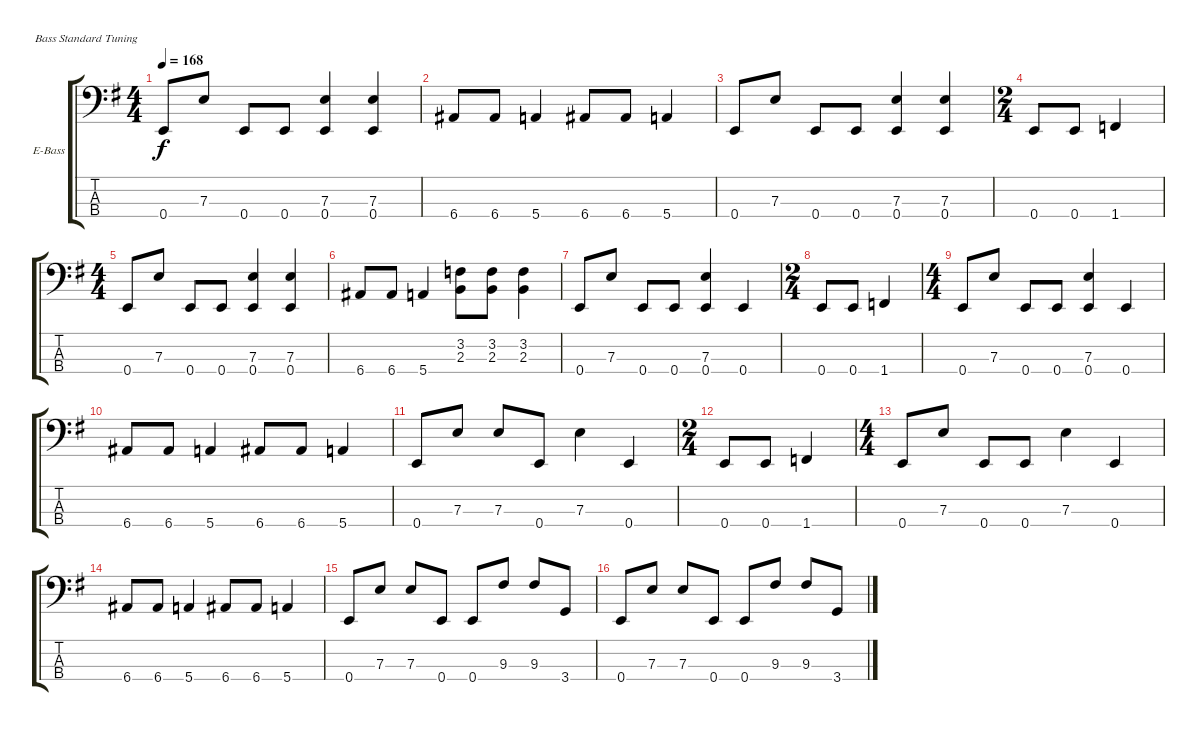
\bracketExtendMode groupsimilarinstruments
\firstSystemTrackNameOrientation horizontal
\otherSystemsTrackNameOrientation horizontal
\track ("Bass" "E-Bass") {instrument electricbasspick}
\staff {score tabs}
\tuning (G2 D2 A1 E1)
\ts (4 4)
\tempo 168
\clef f4
\scale
1.10845
\ks g
0.4.8{dy f} 7.3.8 0.4.8 0.4.8 (7.3 0.4).4 (7.3 0.4).4 |
\scale
0.891551 6.4.8 6.4.8 5.4.4 6.4.8 6.4.8 5.4.4 |
\scale
1.07818 0.4.8 7.3.8 0.4.8 0.4.8 (7.3 0.4).4 (7.3 0.4).4 |
\ts (2 4)
\scale
0.921816 0.4.8 0.4.8 1.4.4 |
\ts (4 4)
\scale
1.10845 0.4.8 7.3.8 0.4.8 0.4.8 (7.3 0.4).4 (7.3 0.4).4 |
\scale
0.891551 6.4.8 6.4.8 5.4.4 (3.2 2.3).8 (3.2 2.3).8 (3.2 2.3).4 |
\scale
1.07818 0.4.8 7.3.8 0.4.8 0.4.8 (7.3 0.4).4 0.4.4 |
\ts (2 4)
\scale
0.921816 0.4.8 0.4.8 1.4.4 |
\ts (4 4)
\scale
1.10845 0.4.8 7.3.8 0.4.8 0.4.8 (7.3 0.4).4 0.4.4 |
\scale
0.891551 6.4.8 6.4.8 5.4.4 6.4.8 6.4.8 5.4.4 |
\scale
1.07818 0.4.8 7.3.8 7.3.8 0.4.8 7.3.4 0.4.4 |
\ts (2 4)
\scale
0.921816 0.4.8 0.4.8 1.4.4 |
\ts (4 4)
\scale
1.10845 0.4.8 7.3.8 0.4.8 0.4.8 7.3.4 0.4.4 |
\scale
0.891551 6.4.8 6.4.8 5.4.4 6.4.8 6.4.8 5.4.4 |
\scale
1.07818 0.4.8 7.3.8 7.3.8 0.4.8 0.4.8 9.3.8 9.3.8 3.4.8 |
\scale
0.921816 0.4.8 7.3.8 7.3.8 0.4.8 0.4.8 9.3.8 9.3.8 3.4.8
